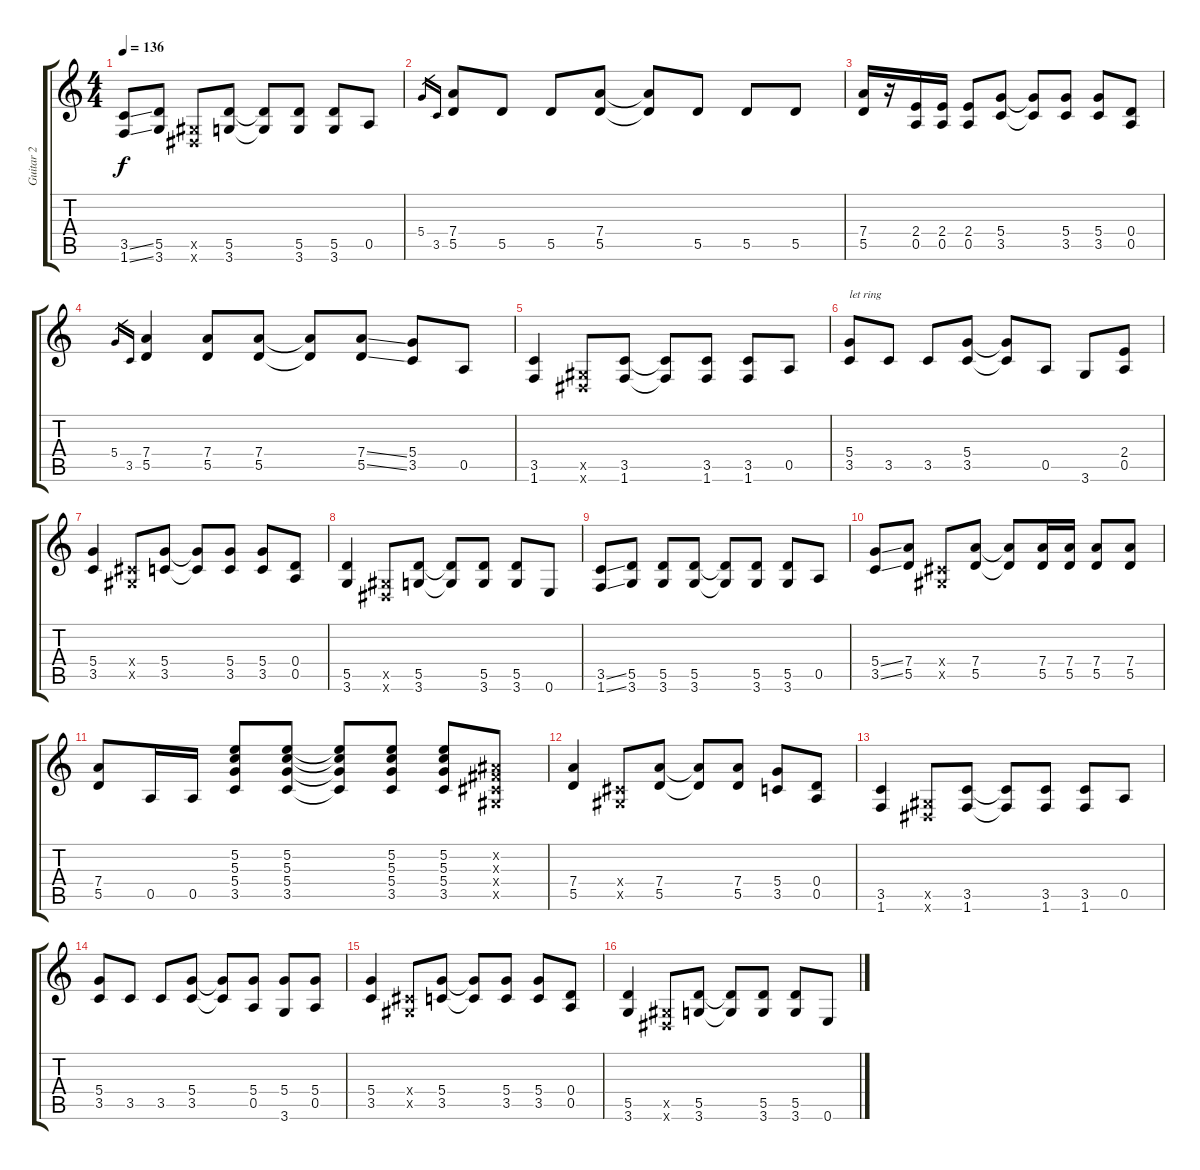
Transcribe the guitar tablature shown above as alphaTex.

\track ("Guitar 2" "Guitar 2") {instrument overdrivenguitar}
\staff {score tabs}
\tuning (E4 B3 G3 D3 A2 E2) {hide}
\ts (4 4)
\tempo 136
\clef g2
\ks c
(3.5{ss} 1.6{ss}).8{dy f} (5.5 3.6).8 (-1.5{x} -1.6{x}).8 (5.5 3.6).8 (5.5{t} 3.6{t}).8 (5.5 3.6).8 (5.5 3.6).8 0.5.8 |
5.4.16{gr} 3.5.16{gr} (7.4 5.5).8 5.5.8 5.5.8 (7.4 5.5).8 (7.4{t} 5.5{t}).8 5.5.8 5.5.8 5.5.8 |
(7.4 5.5).16 r.16 (2.4 0.5).16 (2.4 0.5).16 (2.4 0.5).8 (5.4 3.5).8 (5.4{t} 3.5{t}).8 (5.4 3.5).8 (5.4 3.5).8 (0.4 0.5).8 |
5.4.16{gr} 3.5.16{gr} (7.4 5.5).4 (7.4 5.5).8 (7.4 5.5).8 (7.4{t} 5.5{t}).8 (7.4{ss} 5.5{ss}).8 (5.4 3.5).8 0.5.8 |
(3.5 1.6).4 (-1.5{x} -1.6{x}).8 (3.5 1.6).8 (3.5{t} 1.6{t}).8 (3.5 1.6).8 (3.5 1.6).8 0.5.8 |
(5.4 3.5).8{txt "let ring"} 3.5.8 3.5.8 (5.4 3.5).8 (5.4{t} 3.5{t}).8 0.5.8 3.6.8 (2.4 0.5).8 |
(5.4 3.5).4 (-1.4{x} -1.5{x}).8 (5.4 3.5).8 (5.4{t} 3.5{t}).8 (5.4 3.5).8 (5.4 3.5).8 (0.4 0.5).8 |
(5.5 3.6).4 (-1.5{x} -1.6{x}).8 (5.5 3.6).8 (5.5{t} 3.6{t}).8 (5.5 3.6).8 (5.5 3.6).8 0.6.8 |
(3.5{ss} 1.6{ss}).8 (5.5 3.6).8 (5.5 3.6).8 (5.5 3.6).8 (5.5{t} 3.6{t}).8 (5.5 3.6).8 (5.5 3.6).8 0.5.8 |
(5.4{ss} 3.5{ss}).8 (7.4 5.5).8 (-1.4{x} -1.5{x}).8 (7.4 5.5).8 (7.4{t} 5.5{t}).8 (7.4 5.5).16 (7.4 5.5).16 (7.4 5.5).8 (7.4 5.5).8 |
(7.4 5.5).8 0.5.16 0.5.16 (5.2 5.3 5.4 3.5).8 (5.2 5.3 5.4 3.5).8 (5.2{t} 5.3{t} 5.4{t} 3.5{t}).8 (5.2 5.3 5.4 3.5).8 (5.2 5.3 5.4 3.5).8 (-1.2{x} -1.3{x} -1.4{x} -1.5{x}).8 |
(7.4 5.5).4 (-1.4{x} -1.5{x}).8 (7.4 5.5).8 (7.4{t} 5.5{t}).8 (7.4 5.5).8 (5.4 3.5).8 (0.4 0.5).8 |
(3.5 1.6).4 (-1.5{x} -1.6{x}).8 (3.5 1.6).8 (3.5{t} 1.6{t}).8 (3.5 1.6).8 (3.5 1.6).8 0.5.8 |
(5.4 3.5).8 3.5.8 3.5.8 (5.4 3.5).8 (5.4{t} 3.5{t}).8 (5.4 0.5).8 (5.4 3.6).8 (5.4 0.5).8 |
(5.4 3.5).4 (-1.4{x} -1.5{x}).8 (5.4 3.5).8 (5.4{t} 3.5{t}).8 (5.4 3.5).8 (5.4 3.5).8 (0.4 0.5).8 |
(5.5 3.6).4 (-1.5{x} -1.6{x}).8 (5.5 3.6).8 (5.5{t} 3.6{t}).8 (5.5 3.6).8 (5.5 3.6).8 0.6.8
